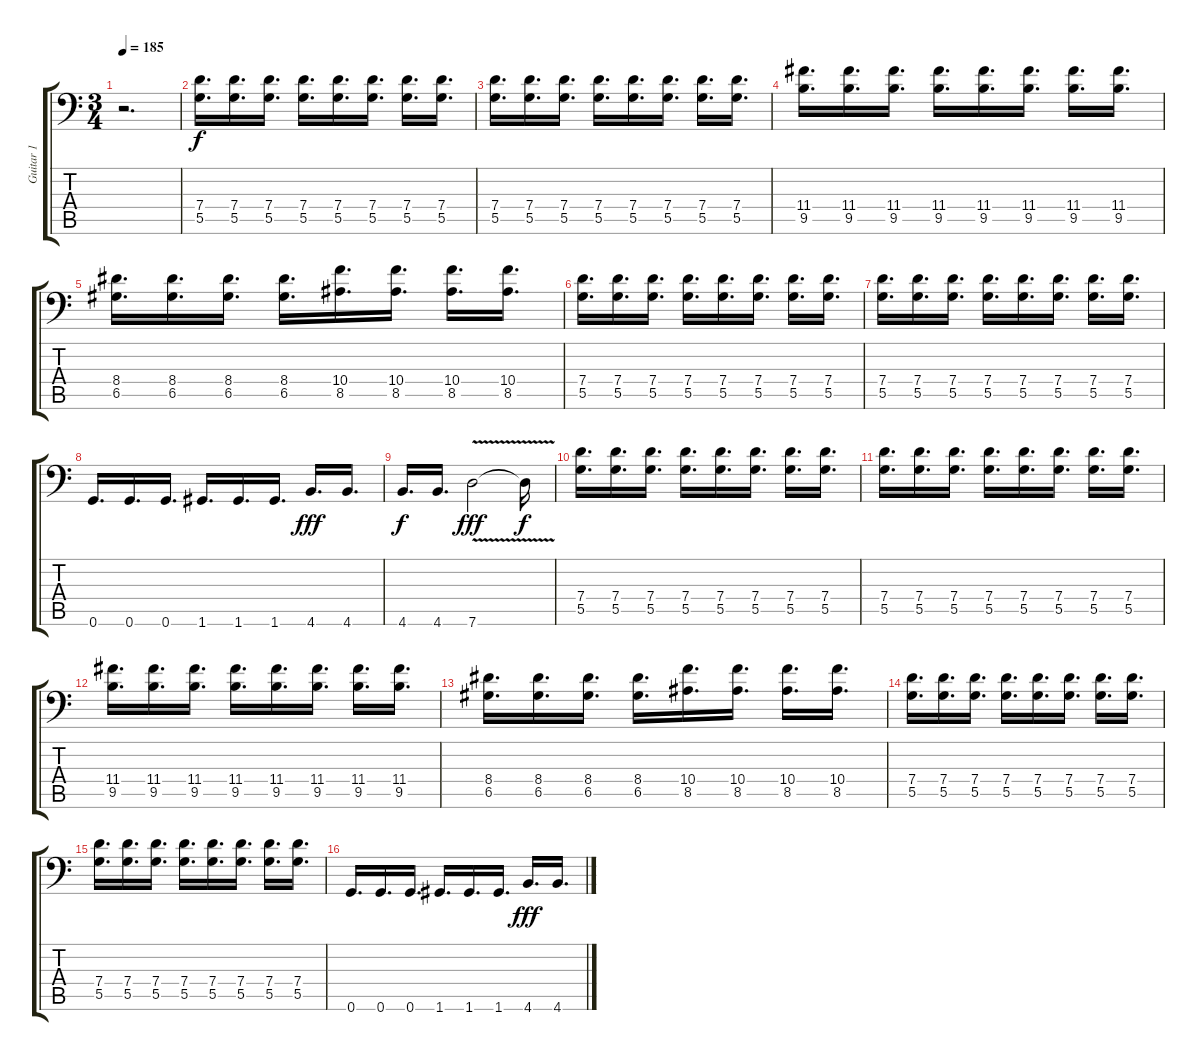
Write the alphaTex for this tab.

\track ("Guitar 1" "Guitar 1") {instrument distortionguitar}
\staff {score tabs}
\tuning (A3 E3 C3 G2 D2 G1) {hide}
\ts (3 4)
\tempo 185
\clef f4
\ks c
r.2{d dy f} |
(7.4 5.5).16{d} (7.4 5.5).16{d} (7.4 5.5).16{d} (7.4 5.5).16{d} (7.4 5.5).16{d} (7.4 5.5).16{d} (7.4 5.5).16{d} (7.4 5.5).16{d} |
(7.4 5.5).16{d} (7.4 5.5).16{d} (7.4 5.5).16{d} (7.4 5.5).16{d} (7.4 5.5).16{d} (7.4 5.5).16{d} (7.4 5.5).16{d} (7.4 5.5).16{d} |
(11.4 9.5).16{d} (11.4 9.5).16{d} (11.4 9.5).16{d} (11.4 9.5).16{d} (11.4 9.5).16{d} (11.4 9.5).16{d} (11.4 9.5).16{d} (11.4 9.5).16{d} |
(8.4 6.5).16{d} (8.4 6.5).16{d} (8.4 6.5).16{d} (8.4 6.5).16{d} (10.4 8.5).16{d} (10.4 8.5).16{d} (10.4 8.5).16{d} (10.4 8.5).16{d} |
(7.4 5.5).16{d} (7.4 5.5).16{d} (7.4 5.5).16{d} (7.4 5.5).16{d} (7.4 5.5).16{d} (7.4 5.5).16{d} (7.4 5.5).16{d} (7.4 5.5).16{d} |
(7.4 5.5).16{d} (7.4 5.5).16{d} (7.4 5.5).16{d} (7.4 5.5).16{d} (7.4 5.5).16{d} (7.4 5.5).16{d} (7.4 5.5).16{d} (7.4 5.5).16{d} |
0.6.16{d} 0.6.16{d} 0.6.16{d} 1.6.16{d} 1.6.16{d} 1.6.16{d} 4.6.16{d dy fff} 4.6.16{d} |
4.6.16{d dy f} 4.6.16{d} 7.6{v}.2{dy fff} 7.6{t}.16{dy f} |
(7.4 5.5).16{d} (7.4 5.5).16{d} (7.4 5.5).16{d} (7.4 5.5).16{d} (7.4 5.5).16{d} (7.4 5.5).16{d} (7.4 5.5).16{d} (7.4 5.5).16{d} |
(7.4 5.5).16{d} (7.4 5.5).16{d} (7.4 5.5).16{d} (7.4 5.5).16{d} (7.4 5.5).16{d} (7.4 5.5).16{d} (7.4 5.5).16{d} (7.4 5.5).16{d} |
(11.4 9.5).16{d} (11.4 9.5).16{d} (11.4 9.5).16{d} (11.4 9.5).16{d} (11.4 9.5).16{d} (11.4 9.5).16{d} (11.4 9.5).16{d} (11.4 9.5).16{d} |
(8.4 6.5).16{d} (8.4 6.5).16{d} (8.4 6.5).16{d} (8.4 6.5).16{d} (10.4 8.5).16{d} (10.4 8.5).16{d} (10.4 8.5).16{d} (10.4 8.5).16{d} |
(7.4 5.5).16{d} (7.4 5.5).16{d} (7.4 5.5).16{d} (7.4 5.5).16{d} (7.4 5.5).16{d} (7.4 5.5).16{d} (7.4 5.5).16{d} (7.4 5.5).16{d} |
(7.4 5.5).16{d} (7.4 5.5).16{d} (7.4 5.5).16{d} (7.4 5.5).16{d} (7.4 5.5).16{d} (7.4 5.5).16{d} (7.4 5.5).16{d} (7.4 5.5).16{d} |
0.6.16{d} 0.6.16{d} 0.6.16{d} 1.6.16{d} 1.6.16{d} 1.6.16{d} 4.6.16{d dy fff} 4.6.16{d}
